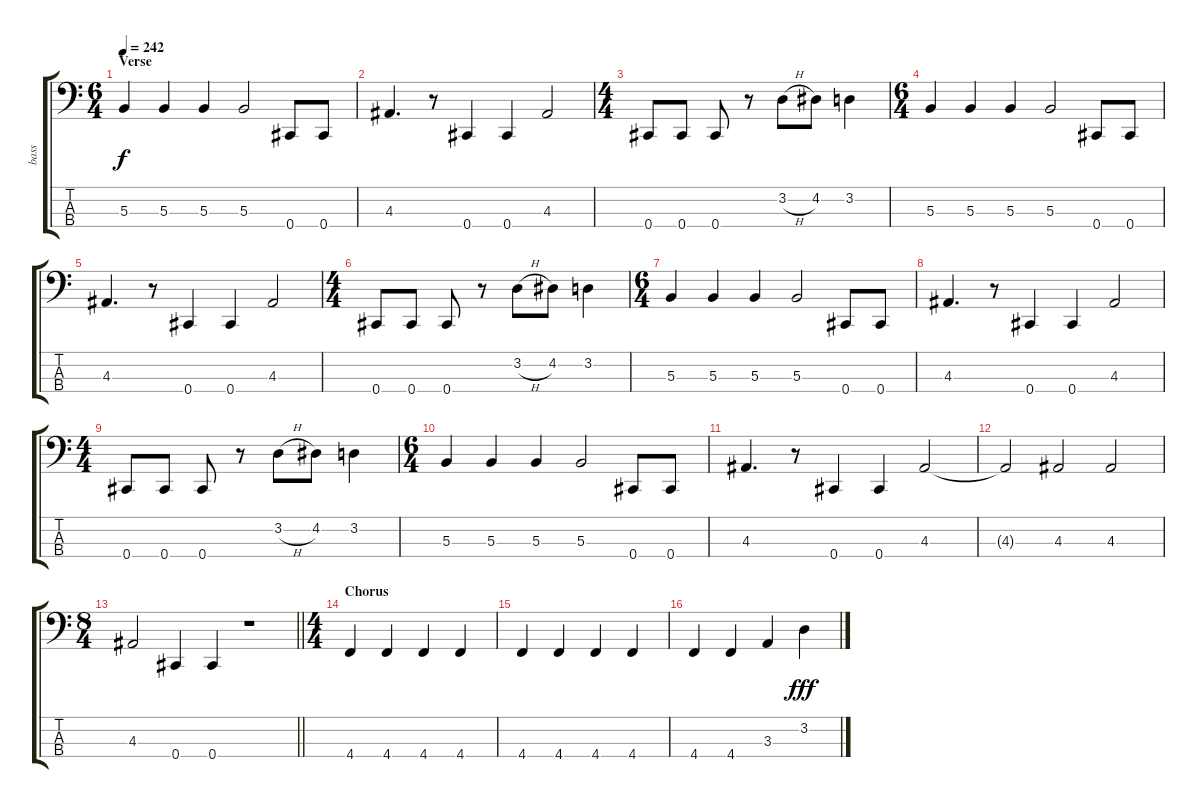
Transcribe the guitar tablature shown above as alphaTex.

\track ("bass" "bass") {instrument electricbasspick}
\staff {score tabs}
\tuning (E2 B1 Gb1 Db1) {hide}
\ts (6 4)
\section ("" "Verse")
\tempo 242
\clef f4
\ks c
5.3.4{dy f} 5.3.4 5.3.4 5.3.2 0.4.8 0.4.8 |
4.3.4{d} r.8 0.4.4 0.4.4 4.3.2 |
\ts (4 4)
0.4.8 0.4.8 0.4.8 r.8 3.2{h}.8 4.2.8 3.2.4 |
\ts (6 4)
5.3.4 5.3.4 5.3.4 5.3.2 0.4.8 0.4.8 |
4.3.4{d} r.8 0.4.4 0.4.4 4.3.2 |
\ts (4 4)
0.4.8 0.4.8 0.4.8 r.8 3.2{h}.8 4.2.8 3.2.4 |
\ts (6 4)
5.3.4 5.3.4 5.3.4 5.3.2 0.4.8 0.4.8 |
4.3.4{d} r.8 0.4.4 0.4.4 4.3.2 |
\ts (4 4)
0.4.8 0.4.8 0.4.8 r.8 3.2{h}.8 4.2.8 3.2.4 |
\ts (6 4)
5.3.4 5.3.4 5.3.4 5.3.2 0.4.8 0.4.8 |
4.3.4{d} r.8 0.4.4 0.4.4 4.3.2 |
4.3{t}.2 4.3.2 4.3.2 |
\ts (8 4)
\barLineRight lightlight
4.3.2 0.4.4 0.4.4 r.1 |
\ts (4 4)
\section ("" "Chorus")
4.4.4 4.4.4 4.4.4 4.4.4 |
4.4.4 4.4.4 4.4.4 4.4.4 |
4.4.4 4.4.4 3.3.4 3.2.4{dy fff}
